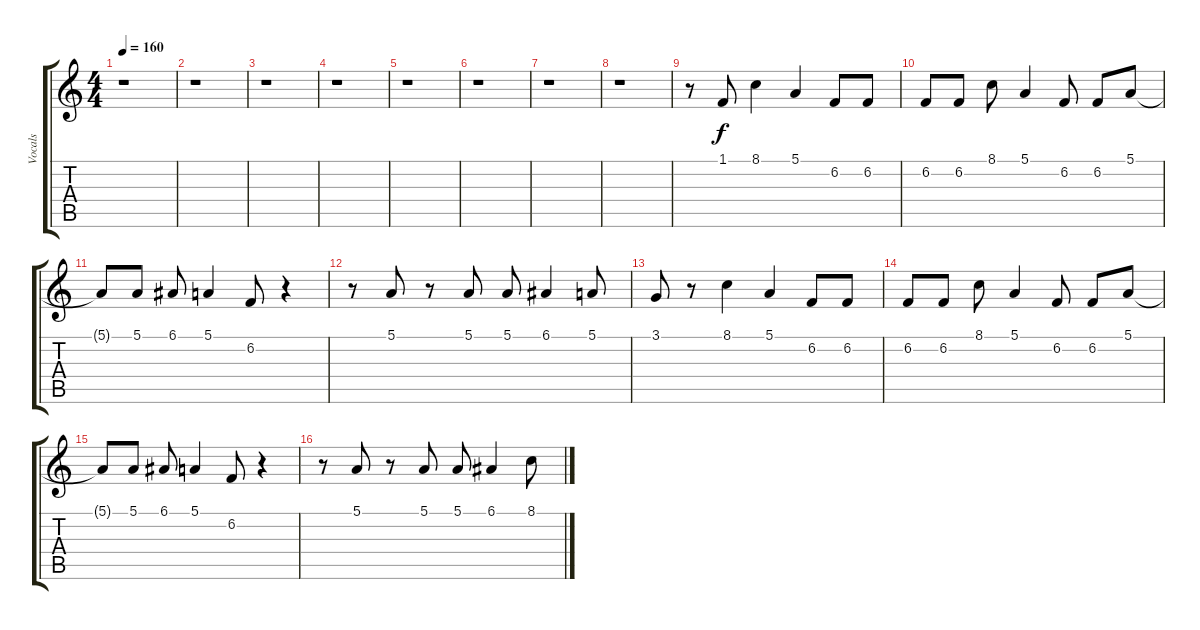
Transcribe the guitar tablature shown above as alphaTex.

\track ("Vocals" "Vocals") {instrument accordion}
\staff {score tabs}
\tuning (E4 B3 G3 D3 A2 E2) {hide}
\ts (4 4)
\tempo 160
\clef g2
\ks c
r.1{dy f} |
r.1 |
r.1 |
r.1 |
r.1 |
r.1 |
r.1 |
r.1 |
r.8 1.1.8 8.1.4 5.1.4 6.2.8 6.2.8 |
6.2.8 6.2.8 8.1.8 5.1.4 6.2.8 6.2.8 5.1.8 |
5.1{t}.8 5.1.8 6.1.8 5.1.4 6.2.8 r.4 |
r.8 5.1.8 r.8 5.1.8 5.1.8 6.1.4 5.1.8 |
3.1.8 r.8 8.1.4 5.1.4 6.2.8 6.2.8 |
6.2.8 6.2.8 8.1.8 5.1.4 6.2.8 6.2.8 5.1.8 |
5.1{t}.8 5.1.8 6.1.8 5.1.4 6.2.8 r.4 |
r.8 5.1.8 r.8 5.1.8 5.1.8 6.1.4 8.1.8
